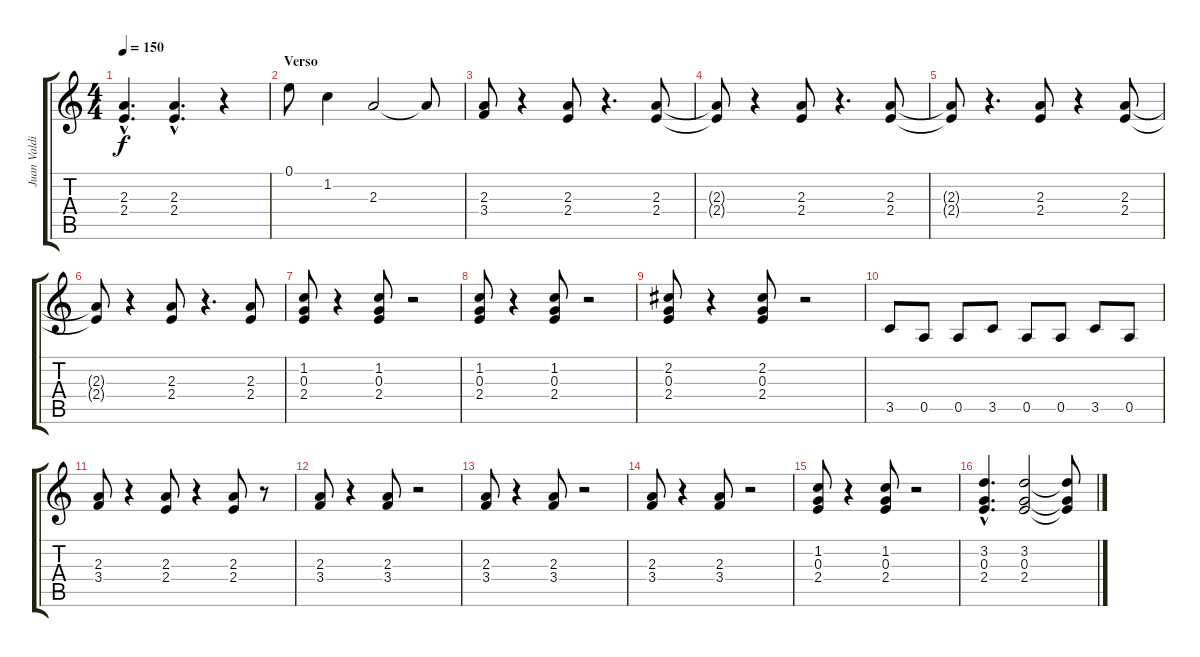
\track ("Juan Valdivia" "Juan Valdi") {instrument distortionguitar}
\staff {score tabs}
\tuning (E4 B3 G3 D3 A2 E2) {hide}
\ts (4 4)
\tempo 150
\clef g2
\ks c
(2.3{hac} 2.4{hac}).4{d dy f} (2.3{hac} 2.4{hac}).4{d} r.4 |
\section ("" "Verso")
0.1.8 1.2.4 2.3.2 2.3{t}.8 |
(2.3 3.4).8 r.4 (2.3 2.4).8 r.4{d} (2.3 2.4).8 |
(2.3{t} 2.4{t}).8 r.4 (2.3 2.4).8 r.4{d} (2.3 2.4).8 |
(2.3{t} 2.4{t}).8 r.4{d} (2.3 2.4).8 r.4 (2.3 2.4).8 |
(2.3{t} 2.4{t}).8 r.4 (2.3 2.4).8 r.4{d} (2.3 2.4).8 |
(1.2 0.3 2.4).8 r.4 (1.2 0.3 2.4).8 r.2 |
(1.2 0.3 2.4).8 r.4 (1.2 0.3 2.4).8 r.2 |
(2.2 0.3 2.4).8 r.4 (2.2 0.3 2.4).8 r.2 |
3.5.8 0.5.8 0.5.8 3.5.8 0.5.8 0.5.8 3.5.8 0.5.8 |
(2.3 3.4).8 r.4 (2.3 2.4).8 r.4 (2.3 2.4).8 r.8 |
(2.3 3.4).8 r.4 (2.3 3.4).8 r.2 |
(2.3 3.4).8 r.4 (2.3 3.4).8 r.2 |
(2.3 3.4).8 r.4 (2.3 3.4).8 r.2 |
(1.2 0.3 2.4).8 r.4 (1.2 0.3 2.4).8 r.2 |
(3.2{hac} 0.3{hac} 2.4{hac}).4{d} (3.2 0.3 2.4).2 (3.2{t} 0.3{t} 2.4{t}).8
